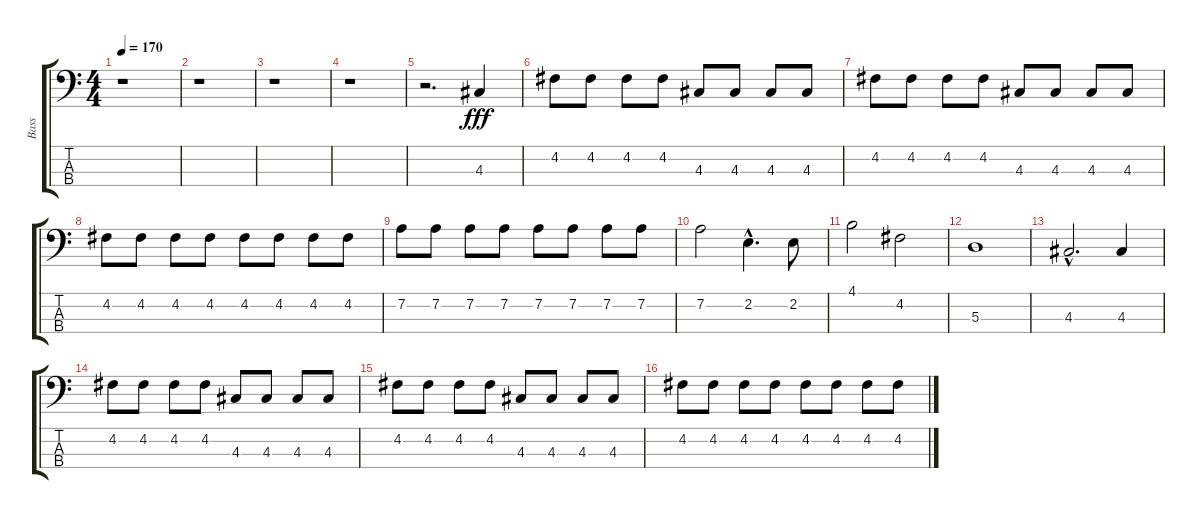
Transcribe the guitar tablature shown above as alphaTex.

\track ("Bass" "Bass") {instrument electricbasspick}
\staff {score tabs}
\tuning (G2 D2 A1 E1) {hide}
\ts (4 4)
\tempo 170
\clef f4
\ks c
r.1{dy f} |
r.1 |
r.1 |
r.1 |
r.2{d} 4.3.4{dy fff} |
4.2.8 4.2.8 4.2.8 4.2.8 4.3.8 4.3.8 4.3.8 4.3.8 |
4.2.8 4.2.8 4.2.8 4.2.8 4.3.8 4.3.8 4.3.8 4.3.8 |
4.2.8 4.2.8 4.2.8 4.2.8 4.2.8 4.2.8 4.2.8 4.2.8 |
7.2.8 7.2.8 7.2.8 7.2.8 7.2.8 7.2.8 7.2.8 7.2.8 |
7.2.2 2.2{hac}.4{d} 2.2.8 |
4.1.2 4.2.2 |
5.3.1 |
4.3{hac}.2{d} 4.3.4 |
4.2.8 4.2.8 4.2.8 4.2.8 4.3.8 4.3.8 4.3.8 4.3.8 |
4.2.8 4.2.8 4.2.8 4.2.8 4.3.8 4.3.8 4.3.8 4.3.8 |
4.2.8 4.2.8 4.2.8 4.2.8 4.2.8 4.2.8 4.2.8 4.2.8
